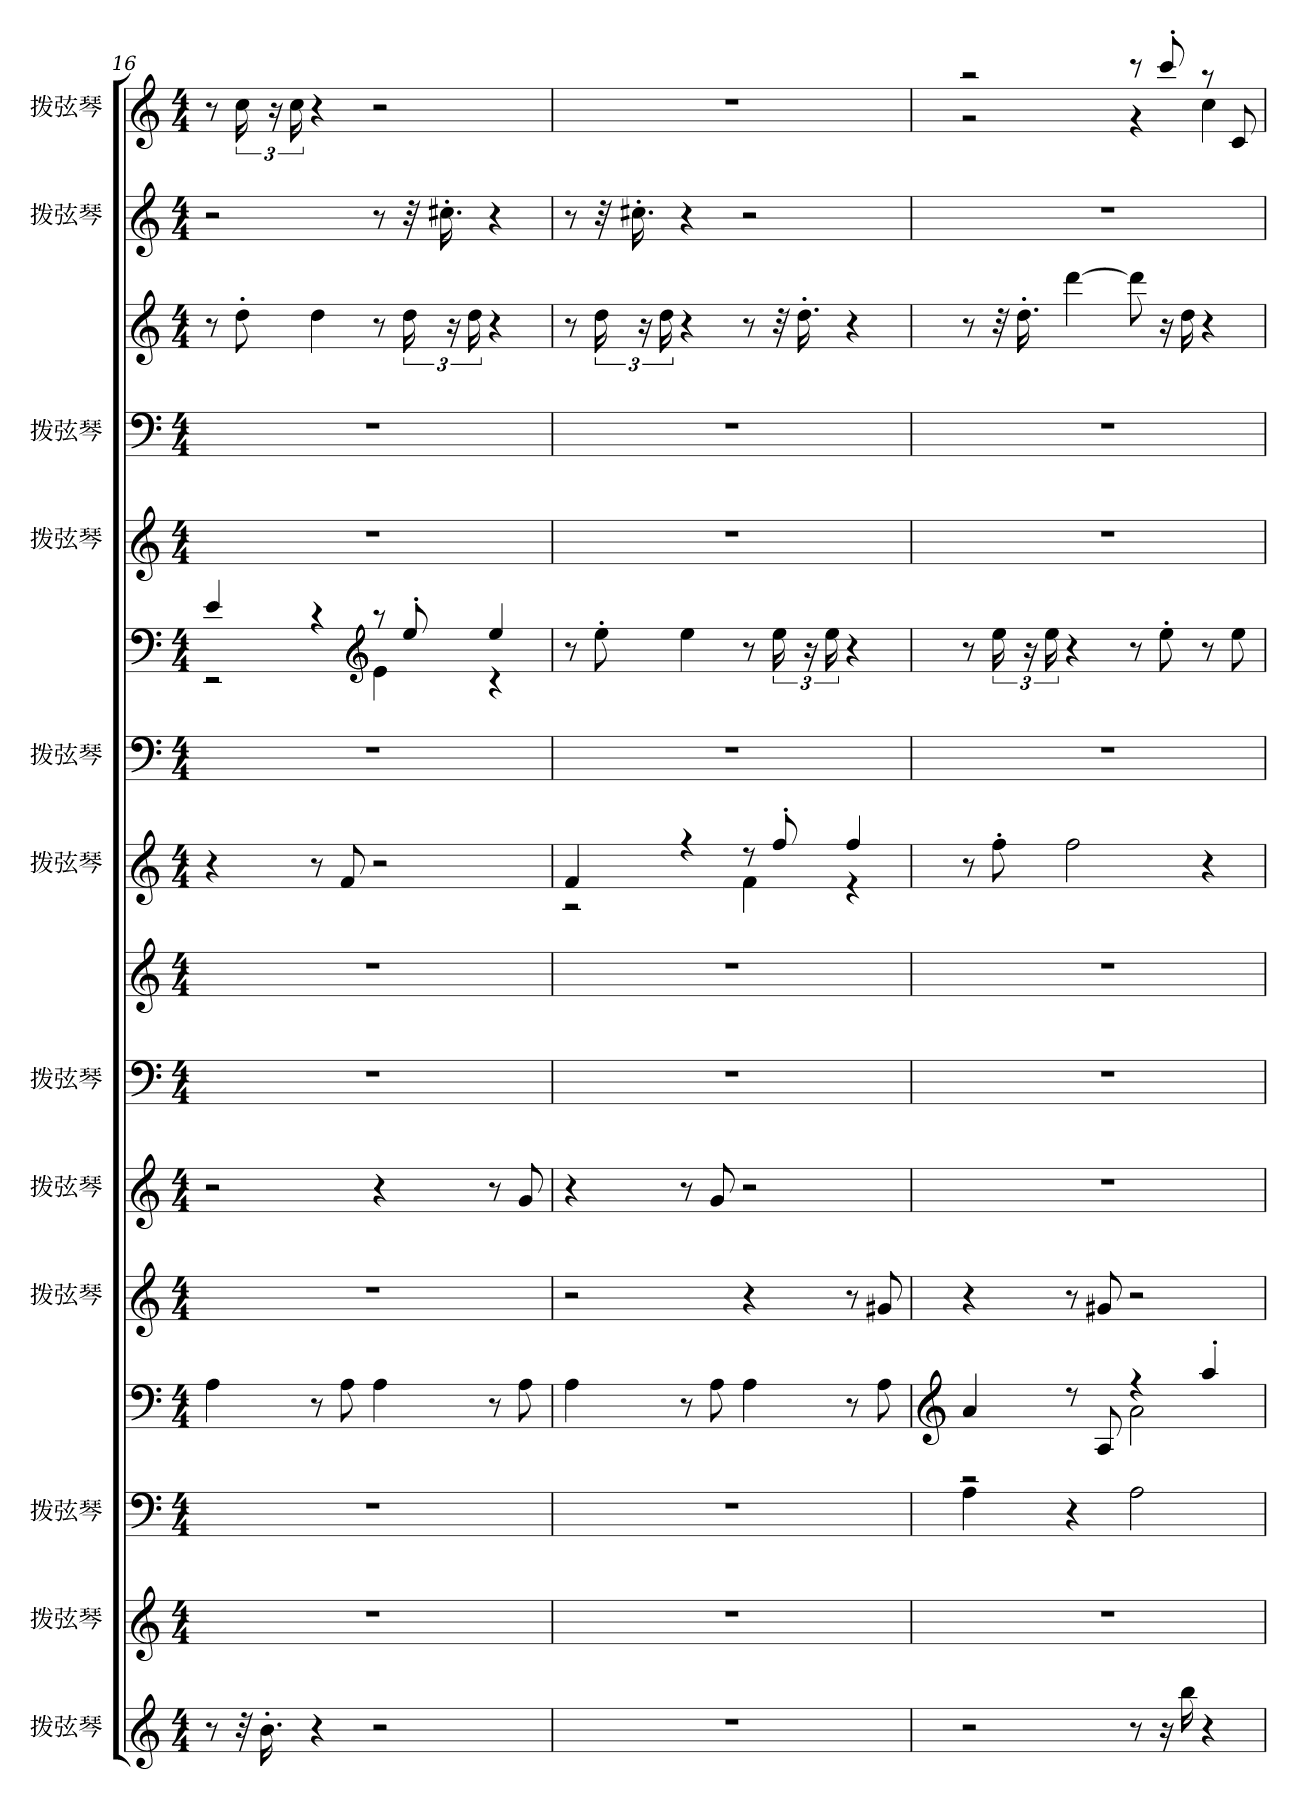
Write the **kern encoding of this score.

**kern	**kern	**kern	**kern	**kern	**kern	**kern	**kern	**kern	**kern	**kern	**kern	**kern	**kern	**kern	**kern
*part12	*part11	*part10	*part10	*part9	*part8	*part7	*part7	*part6	*part5	*part5	*part4	*part3	*part3	*part2	*part1
*staff16	*staff15	*staff14	*staff13	*staff12	*staff11	*staff10	*staff9	*staff8	*staff7	*staff6	*staff5	*staff4	*staff3	*staff2	*staff1
*I"拨弦琴	*I"拨弦琴	*I"拨弦琴	*	*I"拨弦琴	*I"拨弦琴	*I"拨弦琴	*	*I"拨弦琴	*I"拨弦琴	*	*I"拨弦琴	*I"拨弦琴	*	*I"拨弦琴	*I"拨弦琴
*clefG2	*clefG2	*clefF4	*clefF4	*clefG2	*clefG2	*clefF4	*clefG2	*clefG2	*clefF4	*clefF4	*clefG2	*clefF4	*clefG2	*clefG2	*clefG2
*k[]	*k[]	*k[]	*k[]	*k[]	*k[]	*k[]	*k[]	*k[]	*k[]	*k[]	*k[]	*k[]	*k[]	*k[]	*k[]
*M4/4	*M4/4	*M4/4	*M4/4	*M4/4	*M4/4	*M4/4	*M4/4	*M4/4	*M4/4	*M4/4	*M4/4	*M4/4	*M4/4	*M4/4	*M4/4
=16	=16	=16	=16	=16	=16	=16	=16	=16	=16	=16	=16	=16	=16	=16	=16
*	*	*	*	*	*	*	*	*	*	*^	*	*	*	*	*
8r	1r	1r	4A\	1r	2r	1r	1r	4r	1r	4e/	2r	1r	1r	8r	2r	8r
32r	.	.	.	.	.	.	.	.	.	.	.	.	.	8dd'\	.	24cc\
16.b'\	.	.	.	.	.	.	.	.	.	.	.	.	.	.	.	.
.	.	.	.	.	.	.	.	.	.	.	.	.	.	.	.	24r
.	.	.	.	.	.	.	.	.	.	.	.	.	.	.	.	24cc\
4r	.	.	8r	.	.	.	.	8r	.	4r	.	.	.	4dd\	.	4r
.	.	.	8A\	.	.	.	.	8f/	.	.	.	.	.	.	.	.
*	*	*	*	*	*	*	*	*	*	*clefG2	*	*	*	*	*	*
2r	.	.	4A\	.	4r	.	.	2r	.	8r	4e\	.	.	8r	8r	2r
.	.	.	.	.	.	.	.	.	.	8ee'/	.	.	.	24dd\	32r	.
.	.	.	.	.	.	.	.	.	.	.	.	.	.	.	16.cc#X'\	.
.	.	.	.	.	.	.	.	.	.	.	.	.	.	24r	.	.
.	.	.	.	.	.	.	.	.	.	.	.	.	.	24dd\	.	.
.	.	.	8r	.	8r	.	.	.	.	4ee/	4r	.	.	4r	4r	.
.	.	.	8A\	.	8g/	.	.	.	.	.	.	.	.	.	.	.
*	*	*	*	*	*	*	*	*	*	*v	*v	*	*	*	*	*
!!LO:PB:g=z
=17	=17	=17	=17	=17	=17	=17	=17	=17	=17	=17	=17	=17	=17	=17	=17
*	*	*	*	*	*	*	*	*^	*	*	*	*	*	*	*
1r	1r	1r	4A\	2r	4r	1r	1r	4f/	2r	1r	8r	1r	1r	8r	8r	1r
.	.	.	.	.	.	.	.	.	.	.	8ee'\	.	.	24dd\	32r	.
.	.	.	.	.	.	.	.	.	.	.	.	.	.	.	16.cc#X'\	.
.	.	.	.	.	.	.	.	.	.	.	.	.	.	24r	.	.
.	.	.	.	.	.	.	.	.	.	.	.	.	.	24dd\	.	.
.	.	.	8r	.	8r	.	.	4r	.	.	4ee\	.	.	4r	4r	.
.	.	.	8A\	.	8g/	.	.	.	.	.	.	.	.	.	.	.
.	.	.	4A\	4r	2r	.	.	8r	4f\	.	8r	.	.	8r	2r	.
.	.	.	.	.	.	.	.	8ff'/	.	.	24ee\	.	.	32r	.	.
.	.	.	.	.	.	.	.	.	.	.	.	.	.	16.dd'\	.	.
.	.	.	.	.	.	.	.	.	.	.	24r	.	.	.	.	.
.	.	.	.	.	.	.	.	.	.	.	24ee\	.	.	.	.	.
.	.	.	8r	8r	.	.	.	4ff/	4r	.	4r	.	.	4r	.	.
.	.	.	8A\	8g#X/	.	.	.	.	.	.	.	.	.	.	.	.
*	*	*	*	*	*	*	*	*v	*v	*	*	*	*	*	*	*
=18	=18	=18	=18	=18	=18	=18	=18	=18	=18	=18	=18	=18	=18	=18	=18
*	*	*	*clefG2	*	*	*	*	*	*	*	*	*	*	*	*
*	*	*	*^	*	*	*	*	*	*	*	*	*	*	*	*^
2r	1r	4A\	4a/	2r	4r	1r	1r	1r	8r	1r	8r	1r	1r	8r	1r	2r	2r
.	.	.	.	.	.	.	.	.	8ff'\	.	24ee\	.	.	32r	.	.	.
.	.	.	.	.	.	.	.	.	.	.	.	.	.	16.dd'\	.	.	.
.	.	.	.	.	.	.	.	.	.	.	24r	.	.	.	.	.	.
.	.	.	.	.	.	.	.	.	.	.	24ee\	.	.	.	.	.	.
.	.	4r	8r	.	8r	.	.	.	2ff\	.	4r	.	.	[4ddd\	.	.	.
.	.	.	8A/	.	8g#X/	.	.	.	.	.	.	.	.	.	.	.	.
8r	.	2A\	4r	2a\	2r	.	.	.	.	.	8r	.	.	8ddd\]	.	8r	4r
16r	.	.	.	.	.	.	.	.	.	.	8ee'\	.	.	16r	.	8ccc'/	.
16bb\	.	.	.	.	.	.	.	.	.	.	.	.	.	16dd\	.	.	.
4r	.	.	4aa'/	.	.	.	.	.	4r	.	8r	.	.	4r	.	8r	4cc\
.	.	.	.	.	.	.	.	.	.	.	8ee\	.	.	.	.	8c/	.
*	*	*	*v	*v	*	*	*	*	*	*	*	*	*	*	*	*v	*v
=	=	=	=	=	=	=	=	=	=	=	=	=	=	=	=
*-	*-	*-	*-	*-	*-	*-	*-	*-	*-	*-	*-	*-	*-	*-	*-
